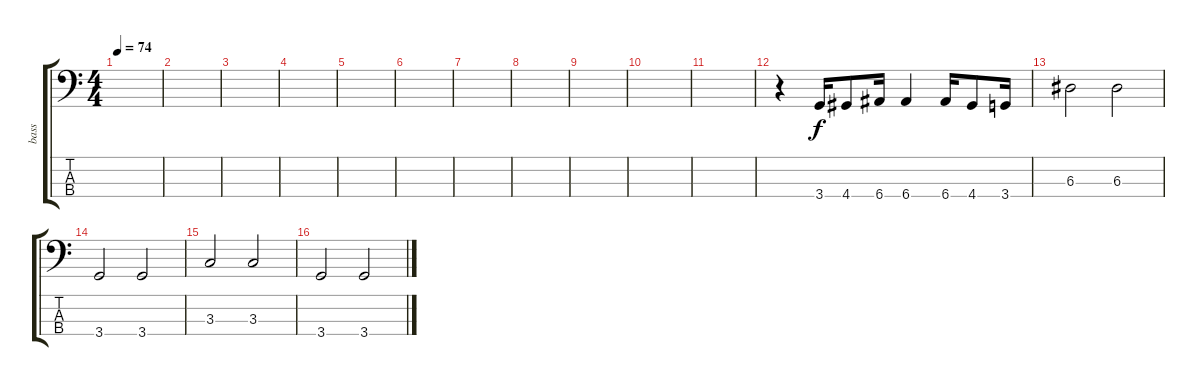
\track ("bass" "bass") {instrument electricbassfinger}
\staff {score tabs}
\tuning (G2 D2 A1 E1) {hide}
\ts (4 4)
\tempo 74
\clef f4
\ks c
|
|
|
|
|
|
|
|
|
|
|
r.4 3.4.16 4.4.8 6.4.16 6.4.4 6.4.16 4.4.8 3.4.16 |
6.3.2 6.3.2 |
3.4.2 3.4.2 |
3.3.2 3.3.2 |
3.4.2 3.4.2
